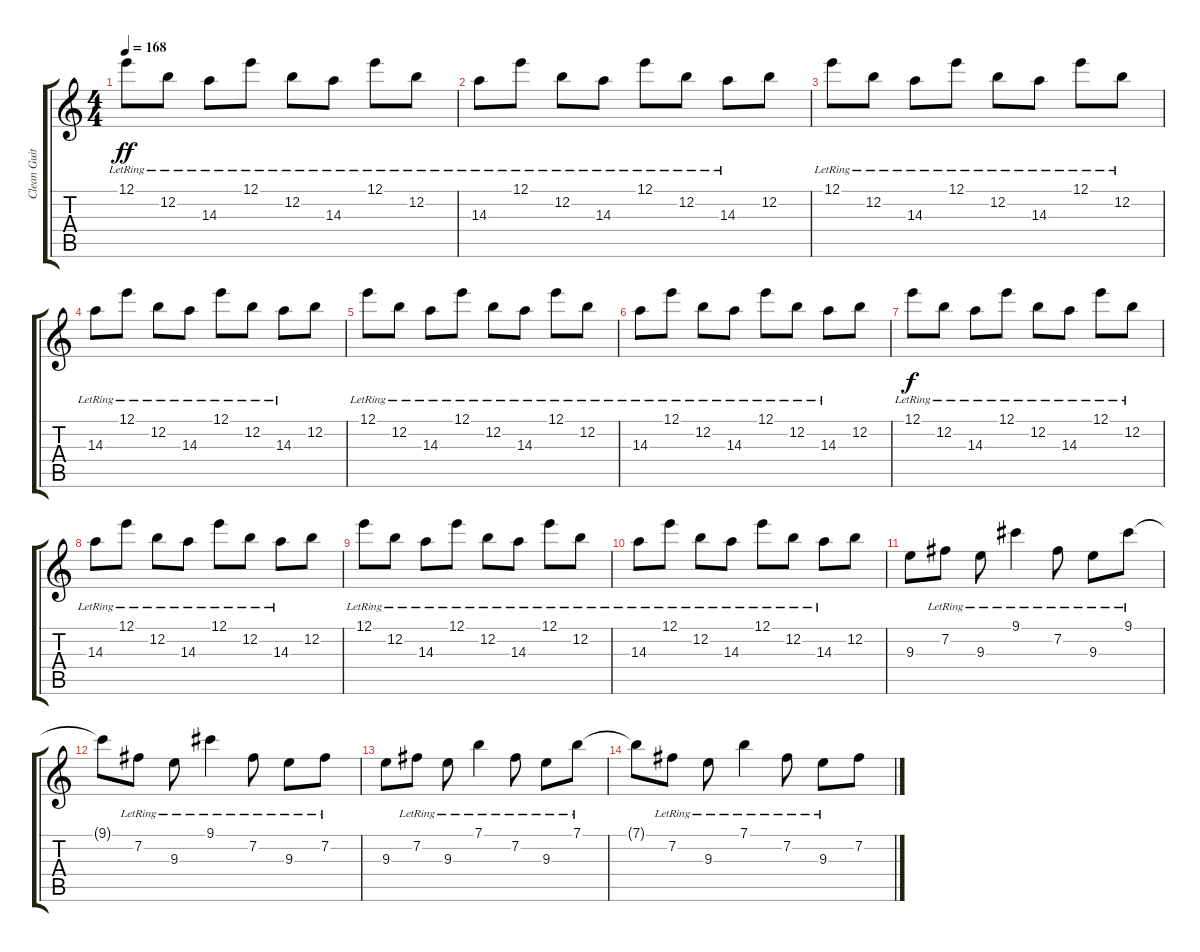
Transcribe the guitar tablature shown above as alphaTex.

\track ("Clean Guitar 1" "Clean Guit") {instrument electricguitarclean}
\staff {score tabs}
\tuning (E4 B3 G3 D3 A2 D2) {hide}
\ts (4 4)
\tempo 168
\clef g2
\ks c
12.1{lr}.8{dy ff instrument electricguitarclean} 12.2{lr}.8 14.3{lr}.8 12.1{lr}.8 12.2{lr}.8 14.3{lr}.8 12.1{lr}.8 12.2{lr}.8 |
14.3{lr}.8 12.1{lr}.8 12.2{lr}.8 14.3{lr}.8 12.1{lr}.8 12.2{lr}.8 14.3{lr}.8 12.2.8 |
12.1{lr}.8{instrument electricguitarclean} 12.2{lr}.8 14.3{lr}.8 12.1{lr}.8 12.2{lr}.8 14.3{lr}.8 12.1{lr}.8 12.2{lr}.8 |
14.3{lr}.8 12.1{lr}.8 12.2{lr}.8 14.3{lr}.8 12.1{lr}.8 12.2{lr}.8 14.3{lr}.8 12.2.8 |
12.1{lr}.8{instrument electricguitarclean} 12.2{lr}.8 14.3{lr}.8 12.1{lr}.8 12.2{lr}.8 14.3{lr}.8 12.1{lr}.8 12.2{lr}.8 |
14.3{lr}.8 12.1{lr}.8 12.2{lr}.8 14.3{lr}.8 12.1{lr}.8 12.2{lr}.8 14.3{lr}.8 12.2.8 |
12.1{lr}.8{dy f instrument electricguitarclean} 12.2{lr}.8 14.3{lr}.8 12.1{lr}.8 12.2{lr}.8 14.3{lr}.8 12.1{lr}.8 12.2{lr}.8 |
14.3{lr}.8 12.1{lr}.8 12.2{lr}.8 14.3{lr}.8 12.1{lr}.8 12.2{lr}.8 14.3{lr}.8 12.2.8 |
12.1{lr}.8{instrument electricguitarclean} 12.2{lr}.8 14.3{lr}.8 12.1{lr}.8 12.2{lr}.8 14.3{lr}.8 12.1{lr}.8 12.2{lr}.8 |
14.3{lr}.8 12.1{lr}.8 12.2{lr}.8 14.3{lr}.8 12.1{lr}.8 12.2{lr}.8 14.3{lr}.8 12.2.8 |
9.3.8{instrument electricguitarclean} 7.2{lr}.8 9.3{lr}.8 9.1{lr}.4 7.2{lr}.8 9.3{lr}.8 9.1{lr}.8 |
9.1{t}.8 7.2{lr}.8 9.3{lr}.8 9.1{lr}.4 7.2{lr}.8 9.3{lr}.8 7.2{lr}.8 |
9.3.8 7.2{lr}.8 9.3{lr}.8 7.1{lr}.4 7.2{lr}.8 9.3{lr}.8 7.1{lr}.8 |
7.1{t}.8 7.2{lr}.8 9.3{lr}.8 7.1{lr}.4 7.2{lr}.8 9.3{lr}.8 7.2.8
